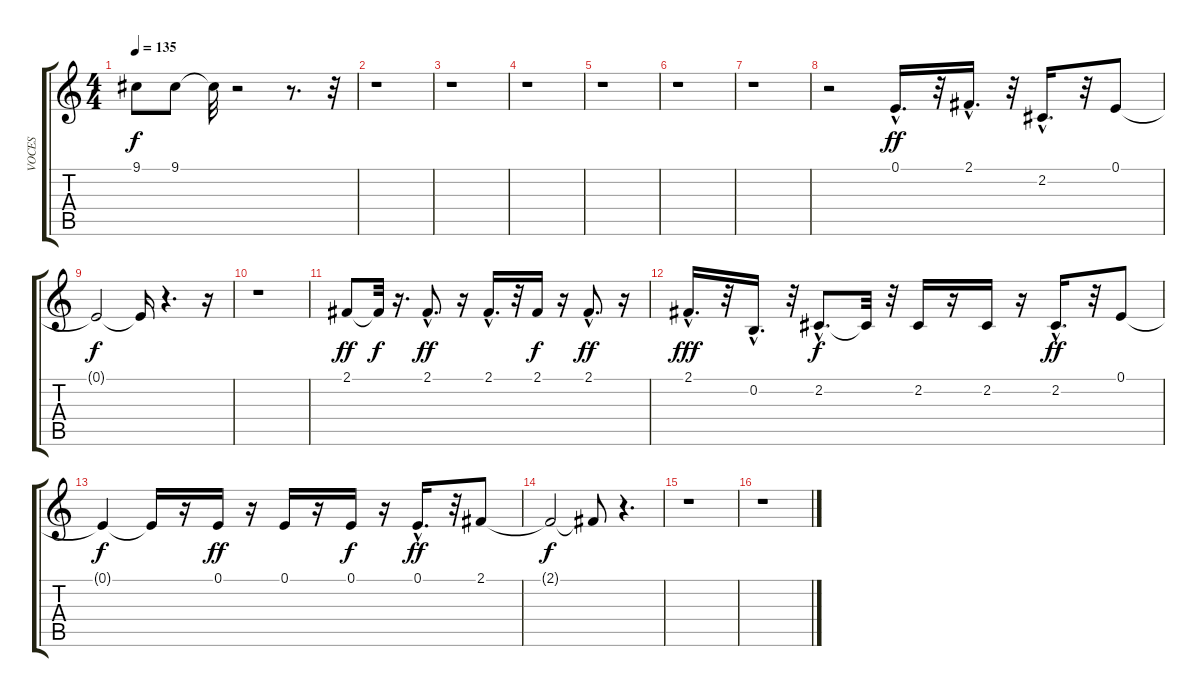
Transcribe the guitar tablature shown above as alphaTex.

\track ("VOCES" "VOCES") {instrument viola}
\staff {score tabs}
\tuning (E4 B3 G3 D3 A2 E2) {hide}
\ts (4 4)
\tempo 135
\clef g2
\ks c
9.1{t}.8{dy f} 9.1.8 9.1{t}.32 r.2 r.8{d} r.32 |
r.1 |
r.1 |
r.1 |
r.1 |
r.1 |
r.1 |
r.2 0.1{hac}.16{d dy ff} r.32 2.1{hac}.16{d} r.32 2.2{hac}.16{d} r.32 0.1.8 |
0.1{t}.2{dy f} 0.1{t}.16 r.4{d} r.16 |
r.1 |
2.1.8{dy ff} 2.1{t}.32{dy f} r.16{d} 2.1{hac}.8{d dy ff} r.16 2.1{hac}.16{d} r.32 2.1.16{dy f} r.16 2.1{hac}.8{d dy ff} r.16 |
2.1{hac}.16{d dy fff} r.32 0.2{hac}.16{d} r.32 2.2{hac}.8{d dy f} 2.2{t}.32 r.32 2.2.16 r.16 2.2.16 r.16 2.2{hac}.16{d dy ff} r.32 0.1.8 |
0.1{t}.4{dy f} 0.1{t}.16 r.16 0.1.16{dy ff} r.16 0.1.16 r.16 0.1.16{dy f} r.16 0.1{hac}.16{d dy ff} r.32 2.1.8 |
2.1{t}.2{dy f} 2.1{t}.8 r.4{d} |
r.1 |
r.1
